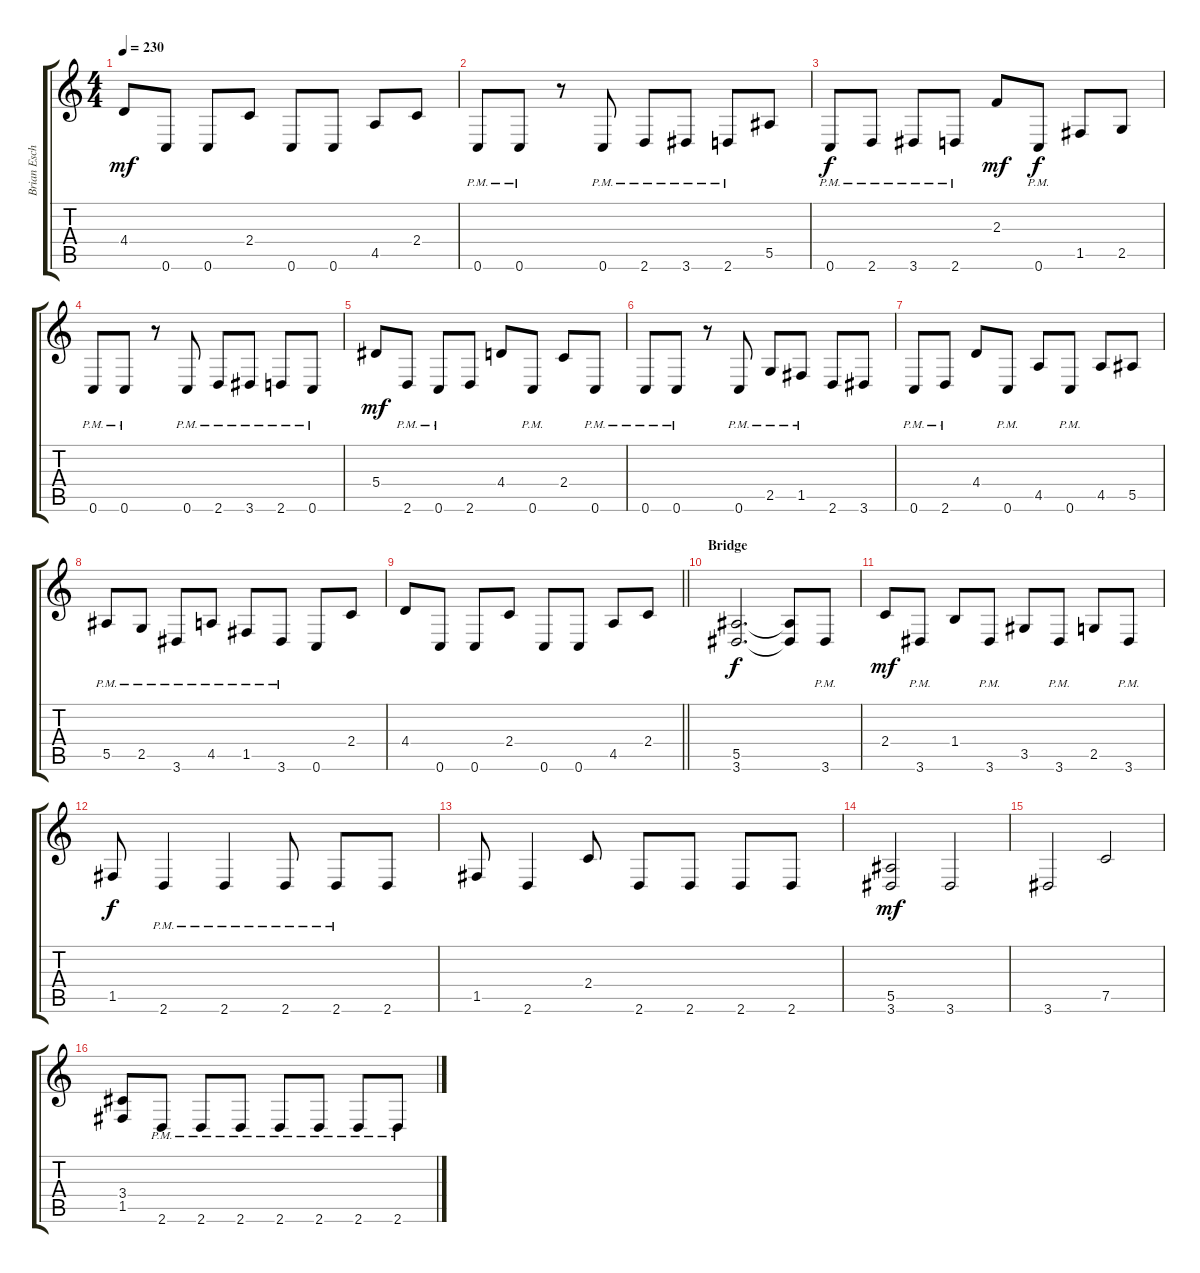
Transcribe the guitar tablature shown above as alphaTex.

\track ("Brian Eschbach" "Brian Esch") {instrument distortionguitar}
\staff {score tabs}
\tuning (C4 G3 Eb3 Bb2 F2 C2) {hide}
\ts (4 4)
\tempo 230
\clef g2
\ks c
4.4.8{dy mf} 0.6.8 0.6.8 2.4.8 0.6.8 0.6.8 4.5.8 2.4.8 |
0.6{pm}.8 0.6{pm}.8 r.8 0.6{pm}.8 2.6{pm}.8 3.6{pm}.8 2.6{pm}.8 5.5.8 |
0.6{pm}.8{dy f} 2.6{pm}.8 3.6{pm}.8 2.6{pm}.8 2.3.8{dy mf} 0.6{pm}.8{dy f} 1.5.8 2.5.8 |
0.6{pm}.8 0.6{pm}.8 r.8 0.6{pm}.8 2.6{pm}.8 3.6{pm}.8 2.6{pm}.8 0.6{pm}.8 |
5.4.8{dy mf} 2.6{pm}.8 0.6{pm}.8 2.6.8 4.4.8 0.6{pm}.8 2.4.8 0.6{pm}.8 |
0.6{pm}.8 0.6{pm}.8 r.8 0.6{pm}.8 2.5{pm}.8 1.5{pm}.8 2.6.8 3.6.8 |
0.6{pm}.8 2.6{pm}.8 4.4.8 0.6{pm}.8 4.5.8 0.6{pm}.8 4.5.8 5.5.8 |
5.5{pm}.8 2.5{pm}.8 3.6{pm}.8 4.5{pm}.8 1.5{pm}.8 3.6{pm}.8 0.6.8 2.4.8 |
\barLineRight lightlight
4.4.8 0.6.8 0.6.8 2.4.8 0.6.8 0.6.8 4.5.8 2.4.8 |
\section ("" "Bridge")
(5.5 3.6).2{d dy f} (5.5{t} 3.6{t}).8 3.6{pm}.8 |
2.4.8{dy mf} 3.6{pm}.8 1.4.8 3.6{pm}.8 3.5.8 3.6{pm}.8 2.5.8 3.6{pm}.8 |
1.5.8{dy f} 2.6{pm}.4 2.6{pm}.4 2.6{pm}.8 2.6{pm}.8 2.6.8 |
1.5.8 2.6.4 2.4.8 2.6.8 2.6.8 2.6.8 2.6.8 |
(5.5 3.6).2{dy mf} 3.6.2 |
3.6.2 7.5.2 |
(3.4 1.5).8 2.6{pm}.8 2.6{pm}.8 2.6{pm}.8 2.6{pm}.8 2.6{pm}.8 2.6{pm}.8 2.6{pm}.8
